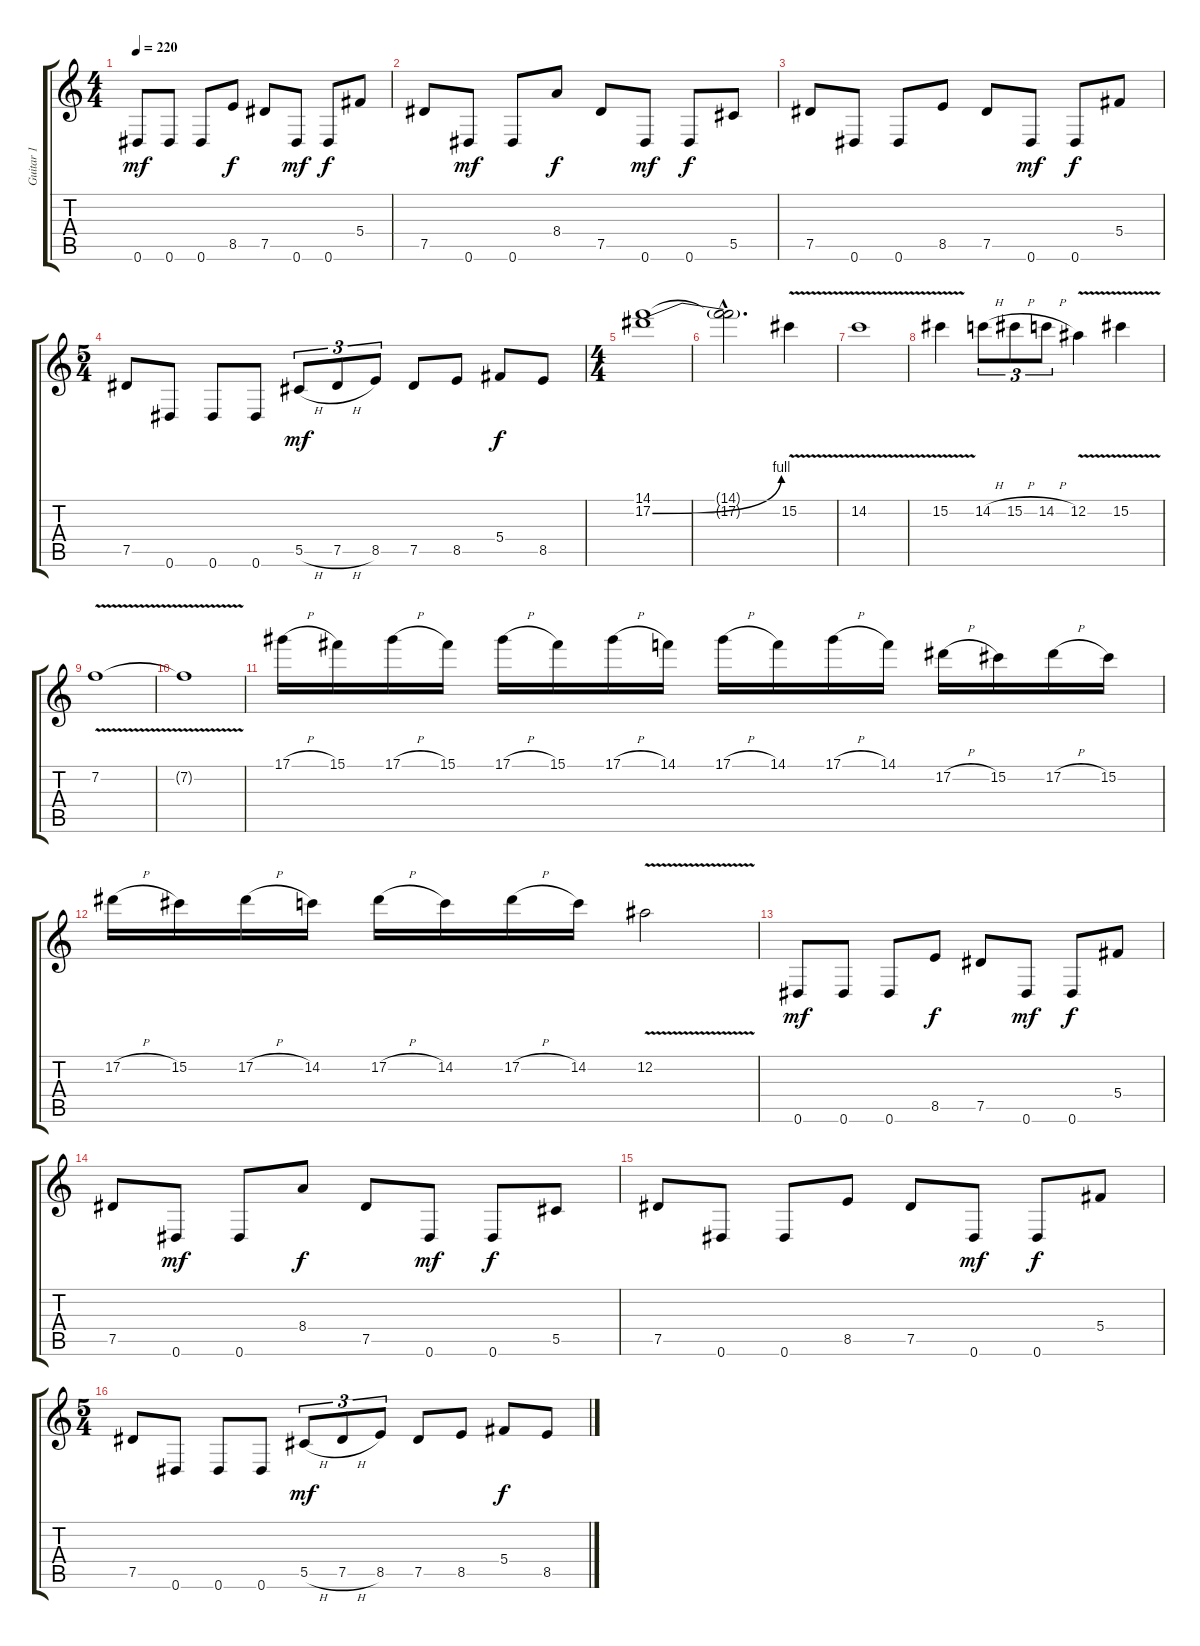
\track ("Guitar 1" "Guitar 1") {instrument distortionguitar}
\staff {score tabs}
\tuning (Eb4 Bb3 Gb3 Db3 Ab2 Eb2) {hide}
\ts (4 4)
\tempo 220
\clef g2
\ks c
0.6.8{dy mf} 0.6.8 0.6.8 8.5.8{dy f} 7.5.8 0.6.8{dy mf} 0.6.8{dy f} 5.4.8 |
7.5.8 0.6.8{dy mf} 0.6.8 8.4.8{dy f} 7.5.8 0.6.8{dy mf} 0.6.8{dy f} 5.5.8 |
7.5.8 0.6.8 0.6.8 8.5.8 7.5.8 0.6.8{dy mf} 0.6.8{dy f} 5.4.8 |
\ts (5 4)
7.5.8 0.6.8 0.6.8 0.6.8 5.5{h}.8{tu (3 2) dy mf} 7.5{h}.8{tu (3 2)} 8.5.8{tu (3 2)} 7.5.8 8.5.8 5.4.8{dy f} 8.5.8 |
\ts (4 4)
(14.1 17.2{be (bend 0 0 60 4)}).1 |
(14.1{hac t} 17.2{hac t}).2{d} 15.2{v}.4 |
14.2{v}.1 |
15.2{v}.4 14.2{h}.8{tu (3 2)} 15.2{h}.8{tu (3 2)} 14.2{h}.8{tu (3 2)} 12.2{v}.4 15.2{v}.4 |
7.2{v}.1 |
7.2{t}.1 |
17.1{h}.16 15.1.16 17.1{h}.16 15.1.16 17.1{h}.16 15.1.16 17.1{h}.16 14.1.16 17.1{h}.16 14.1.16 17.1{h}.16 14.1.16 17.2{h}.16 15.2.16 17.2{h}.16 15.2.16 |
17.2{h}.16 15.2.16 17.2{h}.16 14.2.16 17.2{h}.16 14.2.16 17.2{h}.16 14.2.16 12.2{v}.2 |
0.6.8{dy mf} 0.6.8 0.6.8 8.5.8{dy f} 7.5.8 0.6.8{dy mf} 0.6.8{dy f} 5.4.8 |
7.5.8 0.6.8{dy mf} 0.6.8 8.4.8{dy f} 7.5.8 0.6.8{dy mf} 0.6.8{dy f} 5.5.8 |
7.5.8 0.6.8 0.6.8 8.5.8 7.5.8 0.6.8{dy mf} 0.6.8{dy f} 5.4.8 |
\ts (5 4)
7.5.8 0.6.8 0.6.8 0.6.8 5.5{h}.8{tu (3 2) dy mf} 7.5{h}.8{tu (3 2)} 8.5.8{tu (3 2)} 7.5.8 8.5.8 5.4.8{dy f} 8.5.8
